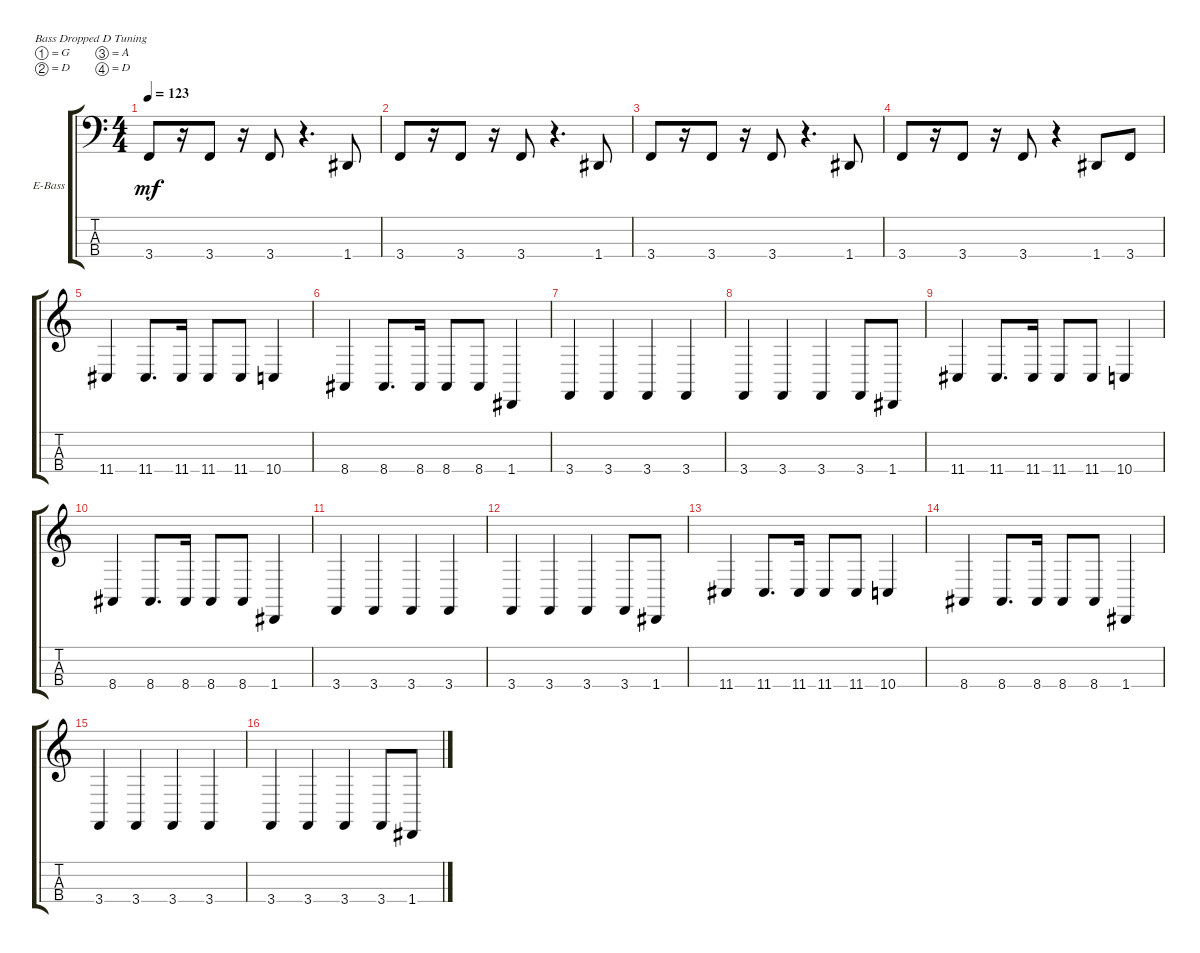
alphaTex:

\defaultSystemsLayout 4
\bracketExtendMode groupsimilarinstruments
\firstSystemTrackNameOrientation horizontal
\otherSystemsTrackNameOrientation horizontal
\track ("Electric Bass" "E-Bass") {instrument electricbassfinger}
\staff {score tabs}
\tuning (G2 D2 A1 D1)
\ts (4 4)
\tempo 123
\clef f4
\scale
0.333333
\ks c
3.4.8{dy mf} r.16 3.4.8 r.16 3.4.8 r.4{d} 1.4.8 |
\scale
0.333333 3.4.8 r.16 3.4.8 r.16 3.4.8 r.4{d} 1.4.8 |
\scale
0.333333 3.4.8 r.16 3.4.8 r.16 3.4.8 r.4{d} 1.4.8 |
\scale
0.333333 3.4.8 r.16 3.4.8 r.16 3.4.8 r.4 1.4.8 3.4.8 |
\clef g2
11.4.4 11.4.8{d} 11.4.16 11.4.8 11.4.8 10.4.4 |
8.4.4 8.4.8{d} 8.4.16 8.4.8 8.4.8 1.4.4 |
3.4.4 3.4.4 3.4.4 3.4.4 |
3.4.4 3.4.4 3.4.4 3.4.8 1.4.8 |
11.4.4 11.4.8{d} 11.4.16 11.4.8 11.4.8 10.4.4 |
8.4.4 8.4.8{d} 8.4.16 8.4.8 8.4.8 1.4.4 |
3.4.4 3.4.4 3.4.4 3.4.4 |
3.4.4 3.4.4 3.4.4 3.4.8 1.4.8 |
11.4.4 11.4.8{d} 11.4.16 11.4.8 11.4.8 10.4.4 |
8.4.4 8.4.8{d} 8.4.16 8.4.8 8.4.8 1.4.4 |
3.4.4 3.4.4 3.4.4 3.4.4 |
3.4.4 3.4.4 3.4.4 3.4.8 1.4.8
